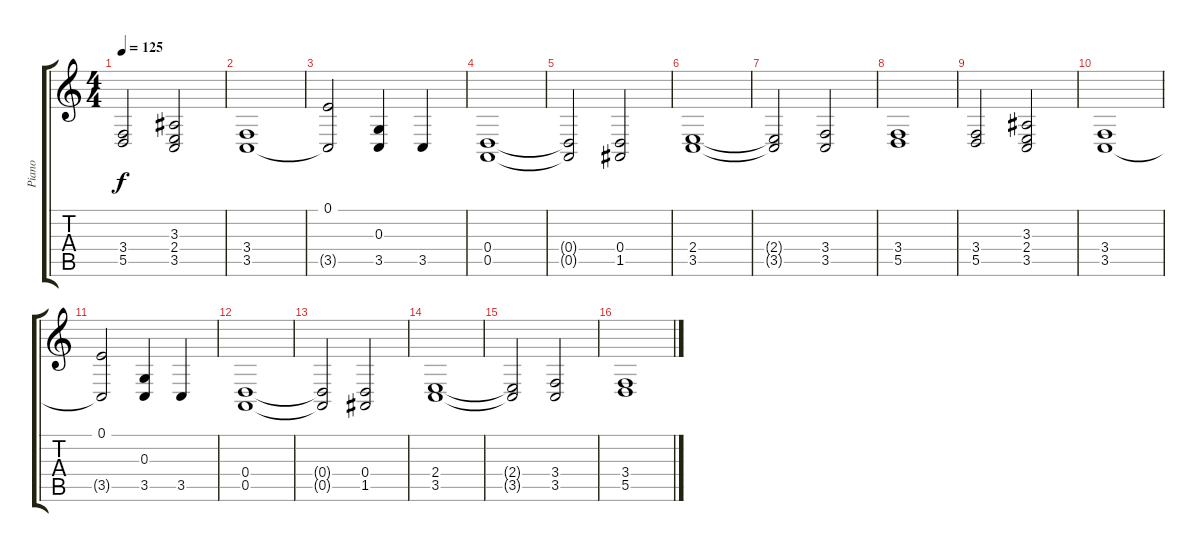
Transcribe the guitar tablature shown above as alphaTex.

\track ("Piano" "Piano") {instrument acousticgrandpiano}
\staff {score tabs}
\tuning (E4 B3 G3 D3 A2 E2) {hide}
\ts (4 4)
\tempo 125
\clef g2
\ks c
(3.4 5.5).2{dy f} (3.3 2.4 3.5).2 |
(3.4 3.5).1 |
(0.1 3.5{t}).2 (0.3 3.5).4 3.5.4 |
(0.4 0.5).1 |
(0.4{t} 0.5{t}).2 (0.4 1.5).2 |
(2.4 3.5).1 |
(2.4{t} 3.5{t}).2 (3.4 3.5).2 |
(3.4 5.5).1 |
(3.4 5.5).2 (3.3 2.4 3.5).2 |
(3.4 3.5).1 |
(0.1 3.5{t}).2 (0.3 3.5).4 3.5.4 |
(0.4 0.5).1 |
(0.4{t} 0.5{t}).2 (0.4 1.5).2 |
(2.4 3.5).1 |
(2.4{t} 3.5{t}).2 (3.4 3.5).2 |
(3.4 5.5).1
